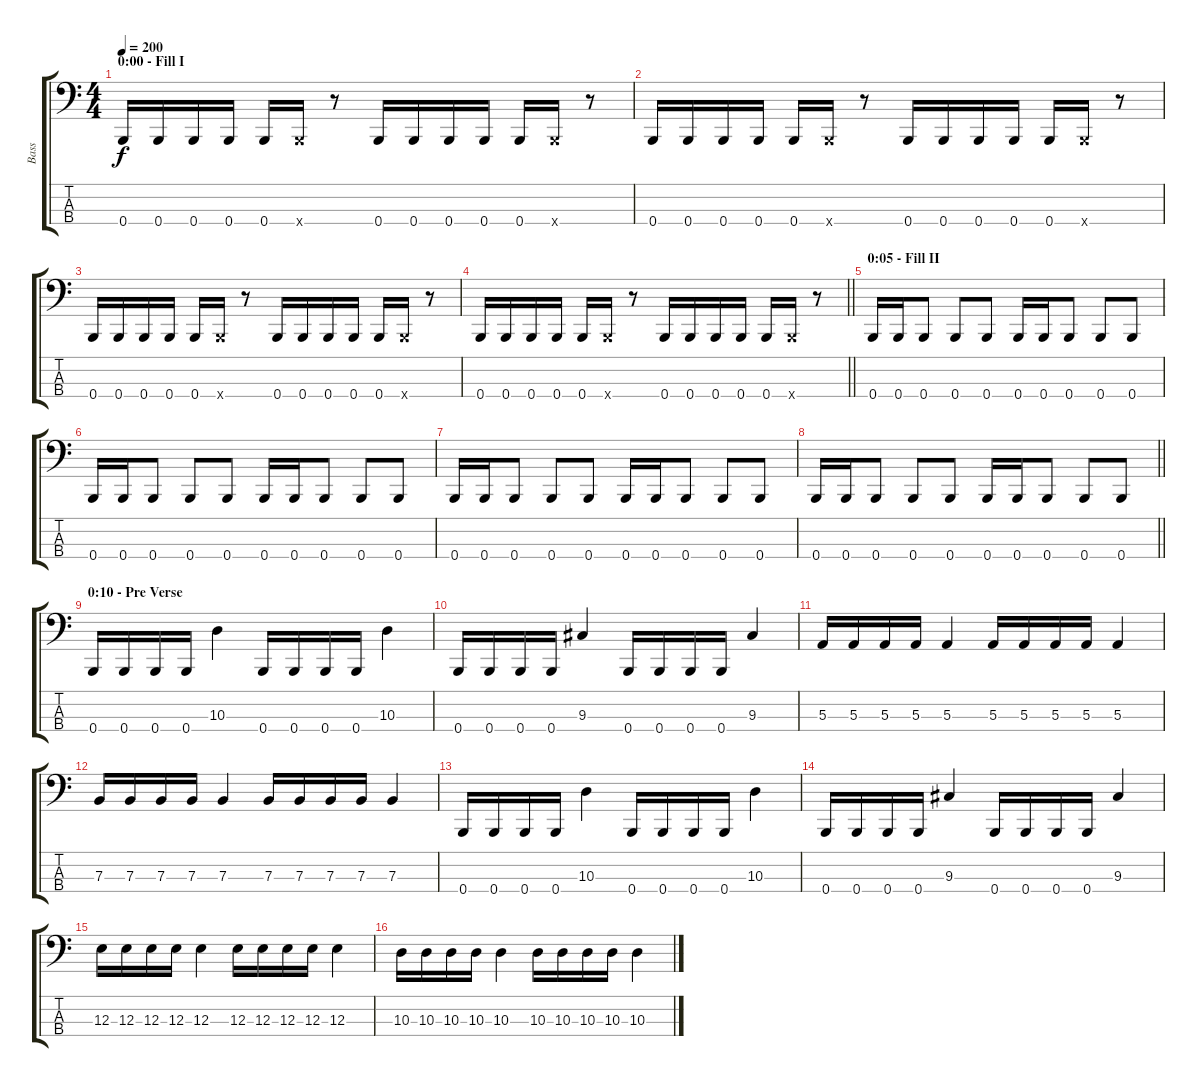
\track ("Bass" "Bass") {instrument electricbasspick}
\staff {score tabs}
\tuning (D2 A1 E1 B0) {hide}
\ts (4 4)
\section ("" "0:00 - Fill I")
\tempo 200
\clef f4
\ks c
0.4.16{dy f instrument electricbasspick} 0.4.16 0.4.16 0.4.16 0.4.16 0.4{x}.16 r.8 0.4.16 0.4.16 0.4.16 0.4.16 0.4.16 0.4{x}.16 r.8 |
0.4.16 0.4.16 0.4.16 0.4.16 0.4.16 0.4{x}.16 r.8 0.4.16 0.4.16 0.4.16 0.4.16 0.4.16 0.4{x}.16 r.8 |
0.4.16 0.4.16 0.4.16 0.4.16 0.4.16 0.4{x}.16 r.8 0.4.16 0.4.16 0.4.16 0.4.16 0.4.16 0.4{x}.16 r.8 |
\barLineRight lightlight
0.4.16 0.4.16 0.4.16 0.4.16 0.4.16 0.4{x}.16 r.8 0.4.16 0.4.16 0.4.16 0.4.16 0.4.16 0.4{x}.16 r.8 |
\section ("" "0:05 - Fill II")
0.4.16 0.4.16 0.4.8 0.4.8 0.4.8 0.4.16 0.4.16 0.4.8 0.4.8 0.4.8 |
0.4.16 0.4.16 0.4.8 0.4.8 0.4.8 0.4.16 0.4.16 0.4.8 0.4.8 0.4.8 |
0.4.16 0.4.16 0.4.8 0.4.8 0.4.8 0.4.16 0.4.16 0.4.8 0.4.8 0.4.8 |
\barLineRight lightlight
0.4.16 0.4.16 0.4.8 0.4.8 0.4.8 0.4.16 0.4.16 0.4.8 0.4.8 0.4.8 |
\section ("" "0:10 - Pre Verse")
0.4.16 0.4.16 0.4.16 0.4.16 10.3.4 0.4.16 0.4.16 0.4.16 0.4.16 10.3.4 |
0.4.16 0.4.16 0.4.16 0.4.16 9.3.4 0.4.16 0.4.16 0.4.16 0.4.16 9.3.4 |
5.3.16 5.3.16 5.3.16 5.3.16 5.3.4 5.3.16 5.3.16 5.3.16 5.3.16 5.3.4 |
7.3.16 7.3.16 7.3.16 7.3.16 7.3.4 7.3.16 7.3.16 7.3.16 7.3.16 7.3.4 |
0.4.16 0.4.16 0.4.16 0.4.16 10.3.4 0.4.16 0.4.16 0.4.16 0.4.16 10.3.4 |
0.4.16 0.4.16 0.4.16 0.4.16 9.3.4 0.4.16 0.4.16 0.4.16 0.4.16 9.3.4 |
12.3.16 12.3.16 12.3.16 12.3.16 12.3.4 12.3.16 12.3.16 12.3.16 12.3.16 12.3.4 |
10.3.16 10.3.16 10.3.16 10.3.16 10.3.4 10.3.16 10.3.16 10.3.16 10.3.16 10.3.4
